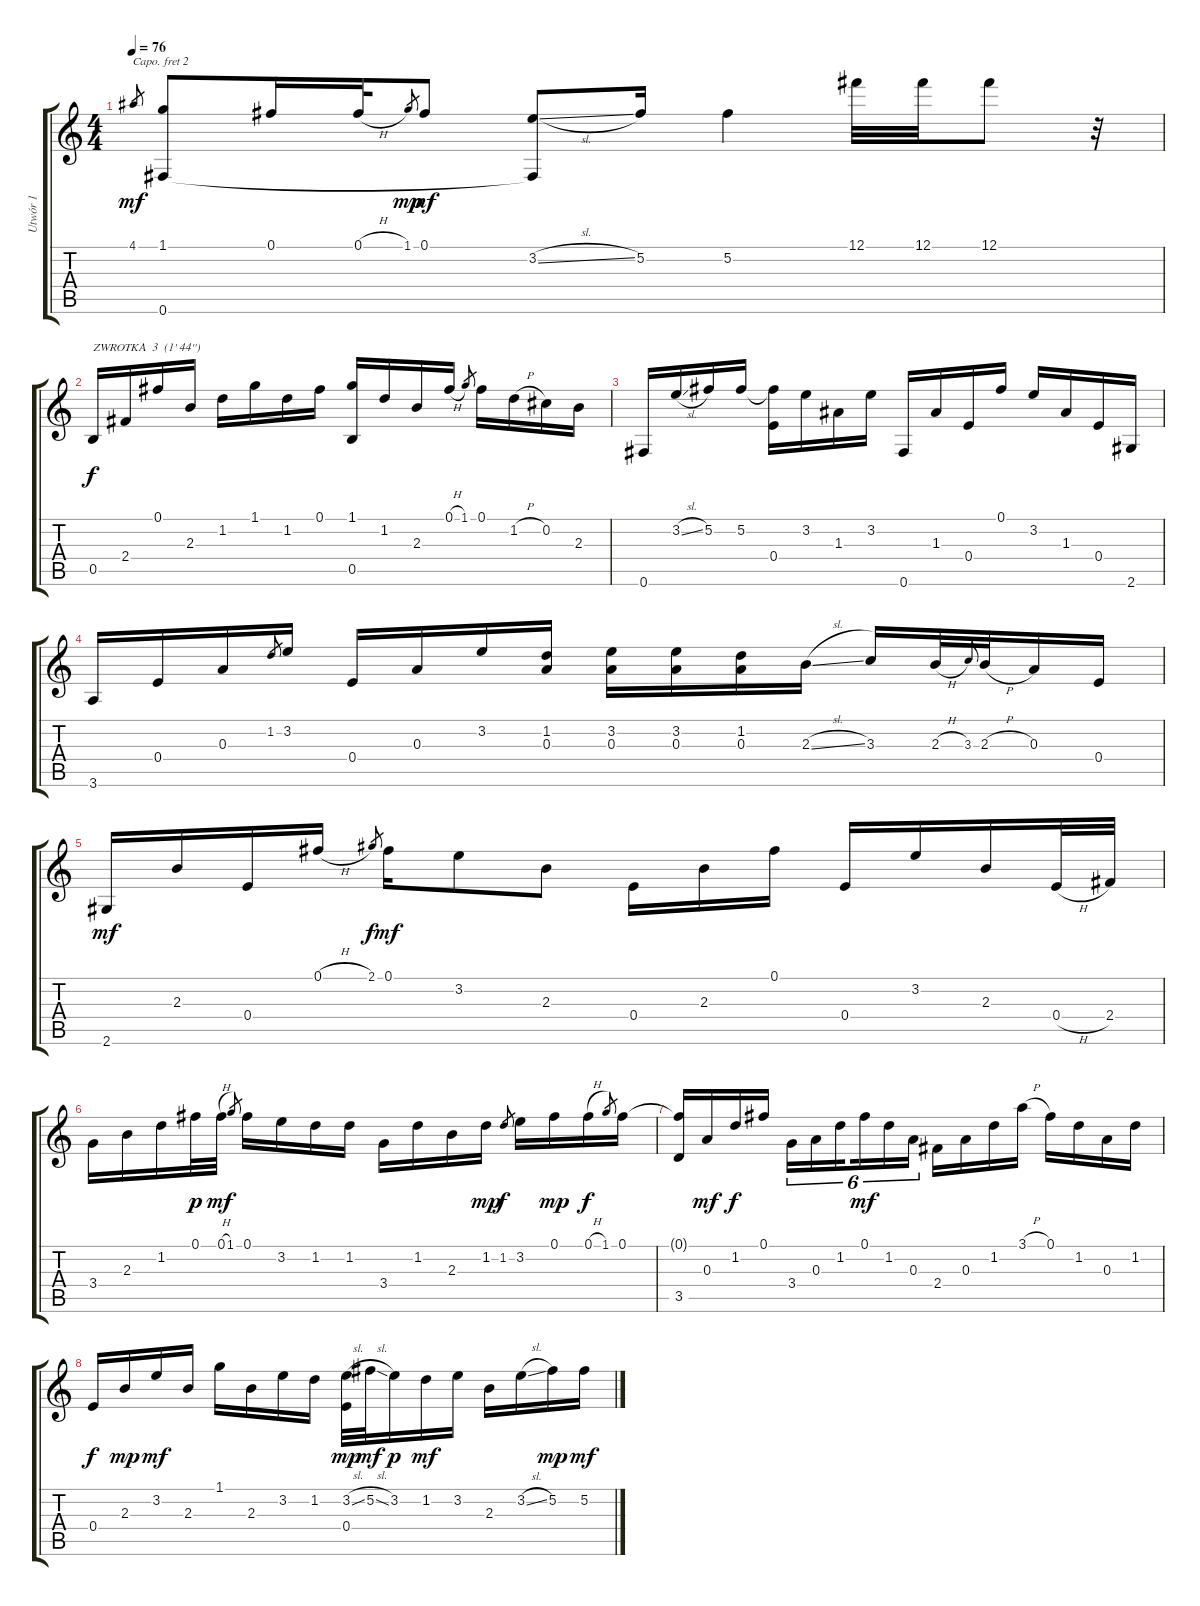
\track ("Utwór 1" "Utwór 1") {instrument acousticguitarnylon}
\staff {score tabs}
\capo 2
\tuning (E4 B3 G3 D3 A2 E2) {hide}
\ts (4 4)
\tempo 76
\clef g2
\ks c
4.1.8{gr dy mf} (1.1 0.6).8 0.1.16 0.1{h}.32 1.1.8{gr dy mp} 0.1.8{dy mf} (3.2{sl} 0.6{t}).8 5.2.16 5.2.4 12.1.32 12.1.32 12.1.8 r.32 |
0.5.16{txt "ZWROTKA  3  (1' 44'')" dy f} 2.4.16 0.1.16 2.3.16 1.2.16 1.1.16 1.2.16 0.1.16 (1.1 0.5).16 1.2.16 2.3.16 0.1{h}.16 1.1.8{gr} 0.1.16 1.2{h}.16 0.2.16 2.3.16 |
0.6.16 3.2{sl}.16 5.2.16 5.2.16 (5.2{t} 0.4).16 3.2.16 1.3.16 3.2.16 0.6.16 1.3.16 0.4.16 0.1.16 3.2.16 1.3.16 0.4.16 2.6.16 |
3.6.16 0.4.16 0.3.16 1.2.8{gr} 3.2.16 0.4.16 0.3.16 3.2.16 (1.2 0.3).16 (3.2 0.3).16 (3.2 0.3).16 (1.2 0.3).16 2.3{sl}.16 3.3.16 2.3{h}.32 3.3.8{gr onbeat} 2.3{h}.32 0.3.16 0.4.16 |
2.6.16{dy mf} 2.3.16 0.4.16 0.1{h}.16 2.1.8{gr dy f} 0.1.16{dy mf} 3.2.8 2.3.8 0.4.16 2.3.16 0.1.16 0.4.16 3.2.16 2.3.16 0.4{h}.32 2.4.32 |
3.4.16 2.3.16 1.2.16 0.1.32{dy p} 0.1{h}.32{dy mf} 1.1.8{gr} 0.1.16 3.2.16 1.2.16 1.2.16 3.4.16 1.2.16 2.3.16 1.2.16{dy mp} 1.2.8{gr dy f} 3.2.16 0.1.16{dy mp} 0.1{h}.16{dy f} 1.1.8{gr} 0.1.16 |
(0.1{t} 3.5).16 0.3.16{dy mf} 1.2.16{dy f} 0.1.16 3.4.16{tu (6 4)} 0.3.16{tu (6 4)} 1.2.16{tu (6 4) beam splitsecondary} 0.1.16{tu (6 4) dy mf} 1.2.16{tu (6 4)} 0.3.16{tu (6 4)} 2.4.16 0.3.16 1.2.16 3.1{h}.16 0.1.16 1.2.16 0.3.16 1.2.16 |
0.4.16{dy f} 2.3.16{dy mp} 3.2.16{dy mf} 2.3.16 1.1.16 2.3.16 3.2.16 1.2.16 (3.2{sl} 0.4).32{dy mp} 5.2{sl}.32{dy mf} 3.2.16{dy p} 1.2.16{dy mf} 3.2.16 2.3.16 3.2{sl}.16 5.2.16{dy mp} 5.2.16{dy mf}
